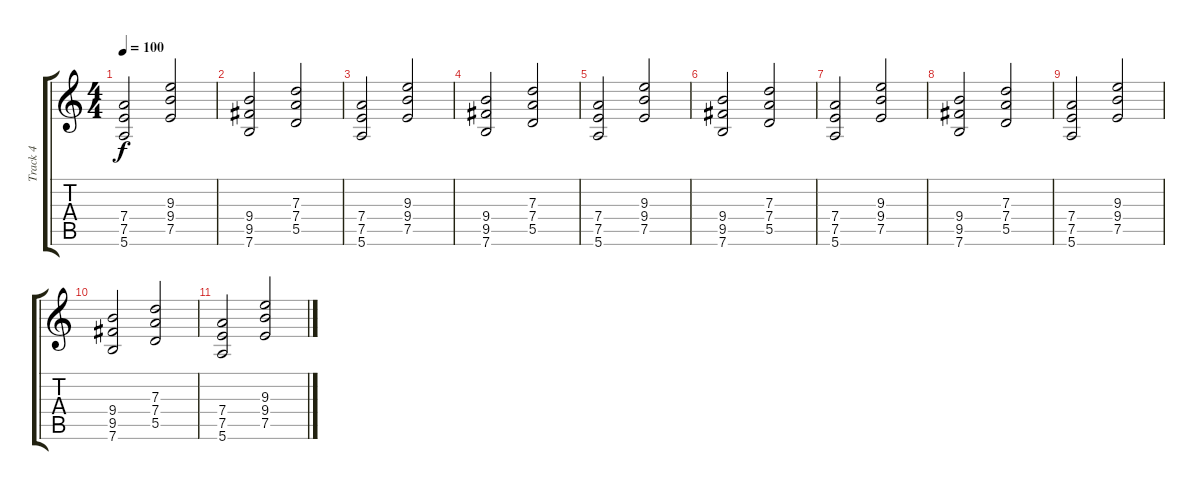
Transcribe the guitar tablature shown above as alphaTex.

\track ("Track 4" "Track 4") {instrument distortionguitar}
\staff {score tabs}
\tuning (E4 B3 G3 D3 A2 E2) {hide}
\ts (4 4)
\tempo 100
\clef g2
\ks c
(7.4 7.5 5.6).2{dy f} (9.3 9.4 7.5).2 |
(9.4 9.5 7.6).2 (7.3 7.4 5.5).2 |
(7.4 7.5 5.6).2 (9.3 9.4 7.5).2 |
(9.4 9.5 7.6).2 (7.3 7.4 5.5).2 |
(7.4 7.5 5.6).2 (9.3 9.4 7.5).2 |
(9.4 9.5 7.6).2 (7.3 7.4 5.5).2 |
(7.4 7.5 5.6).2 (9.3 9.4 7.5).2 |
(9.4 9.5 7.6).2{volume 3} (7.3 7.4 5.5).2 |
(7.4 7.5 5.6).2 (9.3 9.4 7.5).2 |
(9.4 9.5 7.6).2 (7.3 7.4 5.5).2 |
(7.4 7.5 5.6).2 (9.3 9.4 7.5).2
